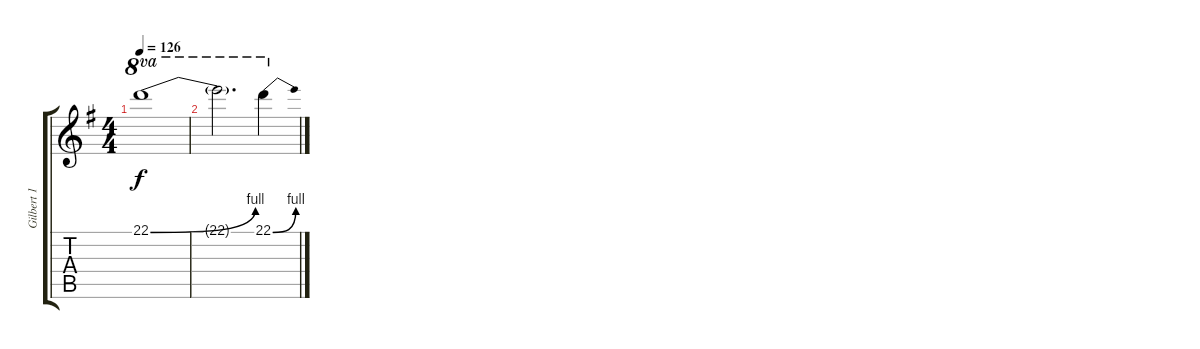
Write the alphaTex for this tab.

\track ("Gilbert 1" "Gilbert 1") {instrument overdrivenguitar}
\staff {score tabs}
\tuning (E4 B3 G3 D3 A2 E2) {hide}
\ts (4 4)
\tempo 126
\clef g2
\ks eminor
22.1{be (bend 0 0 60 4)}.1{ot 8va dy f} |
22.1{t}.2{d ot 8va} 22.1{be (bend 0 0 60 4)}.4{ot 8va}
